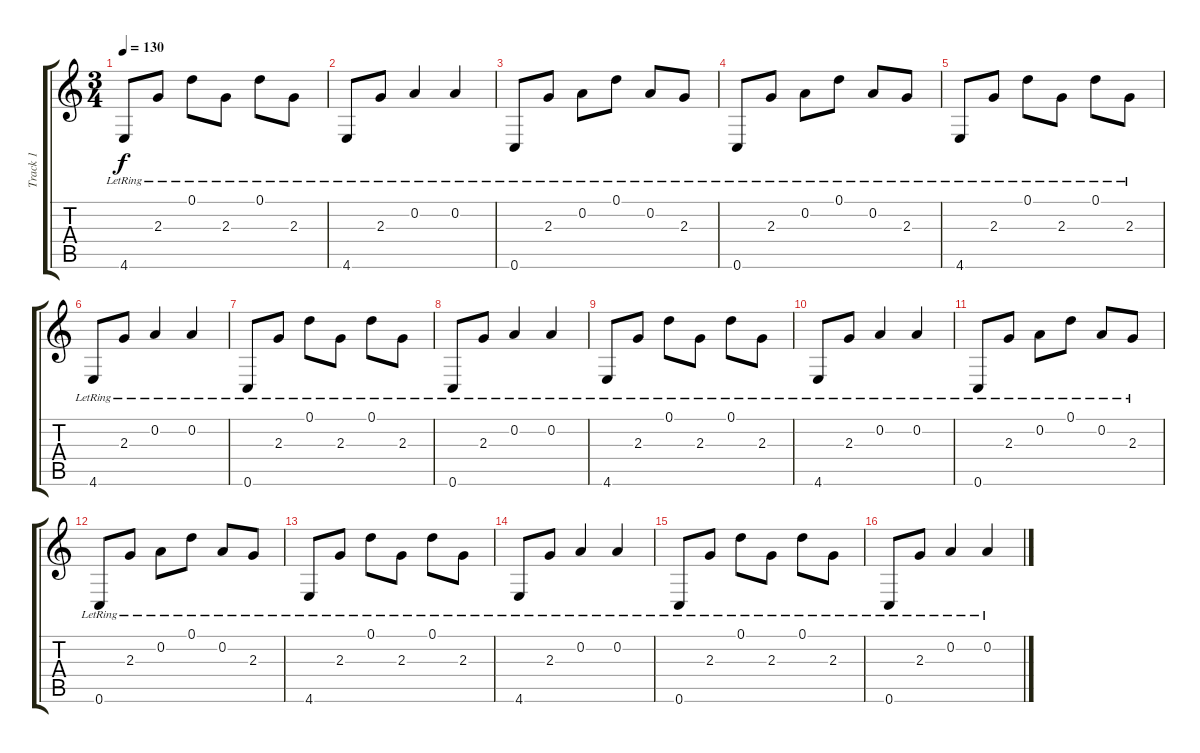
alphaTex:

\track ("Track 1" "Track 1") {instrument distortionguitar}
\staff {score tabs}
\tuning (D4 A3 F3 C3 G2 C2) {hide}
\ts (3 4)
\tempo 130
\clef g2
\ks c
4.6{lr}.8{dy f} 2.3{lr}.8 0.1{lr}.8 2.3{lr}.8 0.1{lr}.8 2.3{lr}.8 |
4.6{lr}.8 2.3{lr}.8 0.2{lr}.4 0.2{lr}.4 |
0.6{lr}.8 2.3{lr}.8 0.2{lr}.8 0.1{lr}.8 0.2{lr}.8 2.3{lr}.8 |
0.6{lr}.8 2.3{lr}.8 0.2{lr}.8 0.1{lr}.8 0.2{lr}.8 2.3{lr}.8 |
4.6{lr}.8 2.3{lr}.8 0.1{lr}.8 2.3{lr}.8 0.1{lr}.8 2.3{lr}.8 |
4.6{lr}.8 2.3{lr}.8 0.2{lr}.4 0.2{lr}.4 |
0.6{lr}.8 2.3{lr}.8 0.1{lr}.8 2.3{lr}.8 0.1{lr}.8 2.3{lr}.8 |
0.6{lr}.8 2.3{lr}.8 0.2{lr}.4 0.2{lr}.4 |
4.6{lr}.8 2.3{lr}.8 0.1{lr}.8 2.3{lr}.8 0.1{lr}.8 2.3{lr}.8 |
4.6{lr}.8 2.3{lr}.8 0.2{lr}.4 0.2{lr}.4 |
0.6{lr}.8 2.3{lr}.8 0.2{lr}.8 0.1{lr}.8 0.2{lr}.8 2.3{lr}.8 |
0.6{lr}.8 2.3{lr}.8 0.2{lr}.8 0.1{lr}.8 0.2{lr}.8 2.3{lr}.8 |
4.6{lr}.8 2.3{lr}.8 0.1{lr}.8 2.3{lr}.8 0.1{lr}.8 2.3{lr}.8 |
4.6{lr}.8 2.3{lr}.8 0.2{lr}.4 0.2{lr}.4 |
0.6{lr}.8 2.3{lr}.8 0.1{lr}.8 2.3{lr}.8 0.1{lr}.8 2.3{lr}.8 |
0.6{lr}.8 2.3{lr}.8 0.2{lr}.4 0.2{lr}.4
